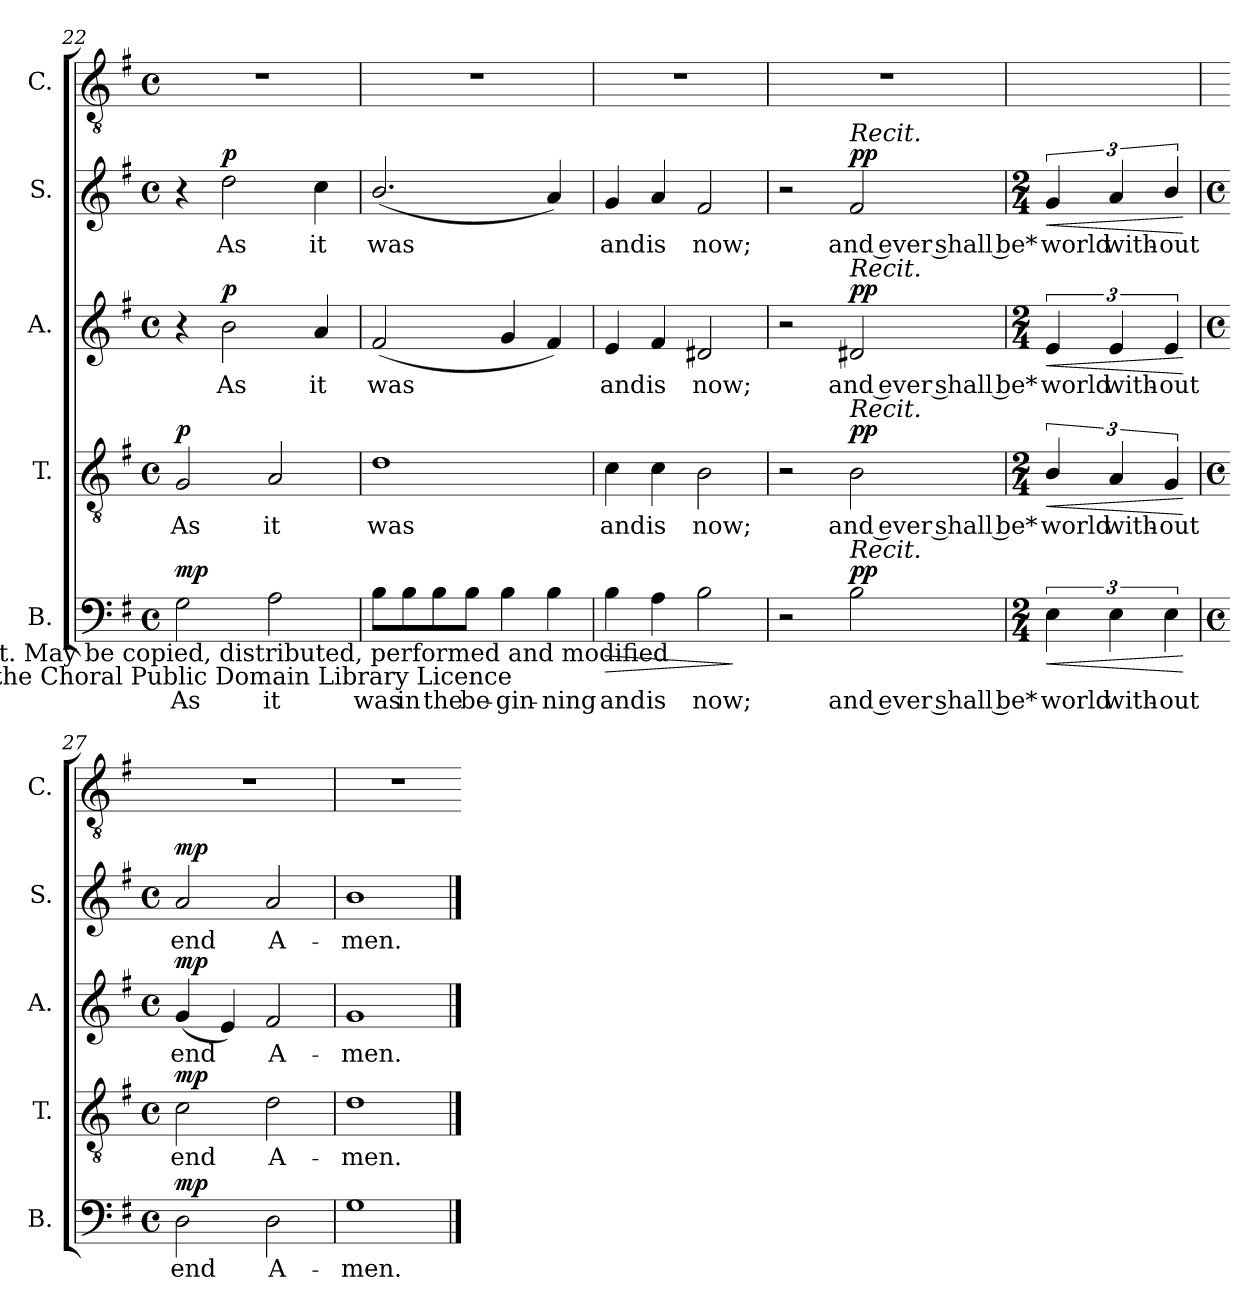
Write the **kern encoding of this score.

**kern	**text	**dynam	**kern	**text	**dynam	**kern	**text	**dynam	**kern	**text	**dynam	**kern
*part5	*part5	*part5	*part4	*part4	*part4	*part3	*part3	*part3	*part2	*part2	*part2	*part1
*staff5	*staff5	*staff5	*staff4	*staff4	*staff4	*staff3	*staff3	*staff3	*staff2	*staff2	*staff2	*staff1
*I"B.	*	*	*I"T.	*	*	*I"A.	*	*	*I"S.	*	*	*I"C.
*I'B.	*	*	*I'T.	*	*	*I'A.	*	*	*I'S.	*	*	*I'C.
!!LO:LB:g=z
*clefF4	*	*	*clefGv2	*	*	*clefG2	*	*	*clefG2	*	*	*clefGv2
*k[f#]	*	*	*k[f#]	*	*	*k[f#]	*	*	*k[f#]	*	*	*k[f#]
*G:	*	*	*G:	*	*	*G:	*	*	*G:	*	*	*G:
*M4/4	*	*	*M4/4	*	*	*M4/4	*	*	*M4/4	*	*	*M4/4
*met(c)	*	*	*met(c)	*	*	*met(c)	*	*	*met(c)	*	*	*met(c)
=22	=22	=22	=22	=22	=22	=22	=22	=22	=22	=22	=22	=22
!LO:TX:b:cj:t=(c) 2013 Harrison Hackett. May be copied, distributed, performed and modified\nunder V4 of the Choral Public Domain Library Licence	!	!	!	!	!	!	!	!	!	!	!	!
!	!LO:LY:b	!LO:DY:a	!	!LO:LY:b	!LO:DY:a	!	!	!	!	!	!	!
2G	As	mp	2G	As	p	4r	.	.	4r	.	.	1r
!	!	!	!	!	!	!	!LO:LY:b	!LO:DY:a	!	!LO:LY:b	!LO:DY:a	!
.	.	.	.	.	.	2b	As	p	2dd	As	p	.
!	!LO:LY:b	!	!	!LO:LY:b	!	!	!	!	!	!	!	!
2A	it	.	2A	it	.	.	.	.	.	.	.	.
!	!	!	!	!	!	!	!LO:LY:b	!	!	!LO:LY:b	!	!
.	.	.	.	.	.	4a	it	.	4cc	it	.	.
=23	=23	=23	=23	=23	=23	=23	=23	=23	=23	=23	=23	=23
!	!LO:LY:b	!	!	!LO:LY:b	!	!	!LO:LY:b	!	!	!LO:LY:b	!	!
8BL	was	.	1d	was	.	(<2f#	was	.	(<2.b/	was	.	1r
!	!LO:LY:b	!	!	!	!	!	!	!	!	!	!	!
8B	in	.	.	.	.	.	.	.	.	.	.	.
!	!LO:LY:b	!	!	!	!	!	!	!	!	!	!	!
8B	the	.	.	.	.	.	.	.	.	.	.	.
!	!LO:LY:b	!	!	!	!	!	!	!	!	!	!	!
8BJ	be-	.	.	.	.	.	.	.	.	.	.	.
!	!LO:LY:b	!	!	!	!	!	!	!	!	!	!	!
4B	-gin-	.	.	.	.	4g	.	.	.	.	.	.
!	!LO:LY:b	!	!	!	!	!	!	!	!	!	!	!
4B	-ning	.	.	.	.	4f#)	.	.	4a)	.	.	.
=24	=24	=24	=24	=24	=24	=24	=24	=24	=24	=24	=24	=24
!	!LO:LY:b	!LO:HP:b	!	!LO:LY:b	!	!	!LO:LY:b	!	!	!LO:LY:b	!	!
4B	and	>	4c	and	.	4e	and	.	4g	and	.	1r
!	!LO:LY:b	!	!	!LO:LY:b	!	!	!LO:LY:b	!	!	!LO:LY:b	!	!
4A	is	.	4c	is	.	4f#	is	.	4a	is	.	.
!	!LO:LY:b	!	!	!LO:LY:b	!	!	!LO:LY:b	!	!	!LO:LY:b	!	!
2B	now;	.	2B	now;	.	2d#X	now;	.	2f#	now;	.	.
.	.	]	.	.	.	.	.	.	.	.	.	.
=25	=25	=25	=25	=25	=25	=25	=25	=25	=25	=25	=25	=25
2r	.	.	2r	.	.	2r	.	.	2r	.	.	1r
!	!	!	!	!	!	!	!	!	!LO:TX:a:i:t=Recit.	!	!	!
!	!	!	!	!	!	!LO:TX:a:i:t=Recit.	!	!	!	!	!	!
!	!	!	!LO:TX:a:i:t=Recit.	!	!	!	!	!	!	!	!	!
!LO:TX:a:i:t=Recit.	!	!	!	!	!	!	!	!	!	!	!	!
!	!LO:LY:b	!LO:DY:a	!	!LO:LY:b	!LO:DY:a	!	!LO:LY:b	!LO:DY:a	!	!LO:LY:b	!LO:DY:a	!
2B	and ever shall be*	pp	2B	and ever shall be*	pp	2d#X	and ever shall be*	pp	2f#	and ever shall be*	pp	.
=26	=26	=26	=26	=26	=26	=26	=26	=26	=26	=26	=26	=26
*M2/4	*	*	*M2/4	*	*	*M2/4	*	*	*M2/4	*	*	*
!	!LO:LY:b	!LO:HP:b	!	!LO:LY:b	!LO:HP:b	!	!LO:LY:b	!LO:HP:b	!	!LO:LY:b	!LO:HP:b	!
6E	world	<	6B/	world	<	6e	world	<	6g	world	<	2r
!	!LO:LY:b	!	!	!LO:LY:b	!	!	!LO:LY:b	!	!	!LO:LY:b	!	!
6E	with-	.	6A	with-	.	6e	with-	.	6a	with-	.	.
!	!LO:LY:b	!	!	!LO:LY:b	!	!	!LO:LY:b	!	!	!LO:LY:b	!	!
6E	-out	.	6G	-out	.	6e	-out	.	6b/	-out	.	.
.	.	[	.	.	[	.	.	[	.	.	[	.
=27	=27	=27	=27	=27	=27	=27	=27	=27	=27	=27	=27	=27
*M4/4	*	*	*M4/4	*	*	*M4/4	*	*	*M4/4	*	*	*
*met(c)	*	*	*met(c)	*	*	*met(c)	*	*	*met(c)	*	*	*
!	!LO:LY:b	!LO:DY:a	!	!LO:LY:b	!LO:DY:a	!	!LO:LY:b	!LO:DY:a	!	!LO:LY:b	!LO:DY:a	!
2D	end	mp	2c	end	mp	(<4g	end	mp	2a	end	mp	1r
.	.	.	.	.	.	4e)	.	.	.	.	.	.
!	!LO:LY:b	!	!	!LO:LY:b	!	!	!LO:LY:b	!	!	!LO:LY:b	!	!
2D	A-	.	2d	A-	.	2f#	A-	.	2a	A-	.	.
=28	=28	=28	=28	=28	=28	=28	=28	=28	=28	=28	=28	=28
!	!LO:LY:b	!	!	!LO:LY:b	!	!	!LO:LY:b	!	!	!LO:LY:b	!	!
1G	-men.	.	1d	-men.	.	1g	-men.	.	1b	-men.	.	1r
==	=	=	==	=	=	==	=	=	==	=	=	=
*-	*-	*-	*-	*-	*-	*-	*-	*-	*-	*-	*-	*-
